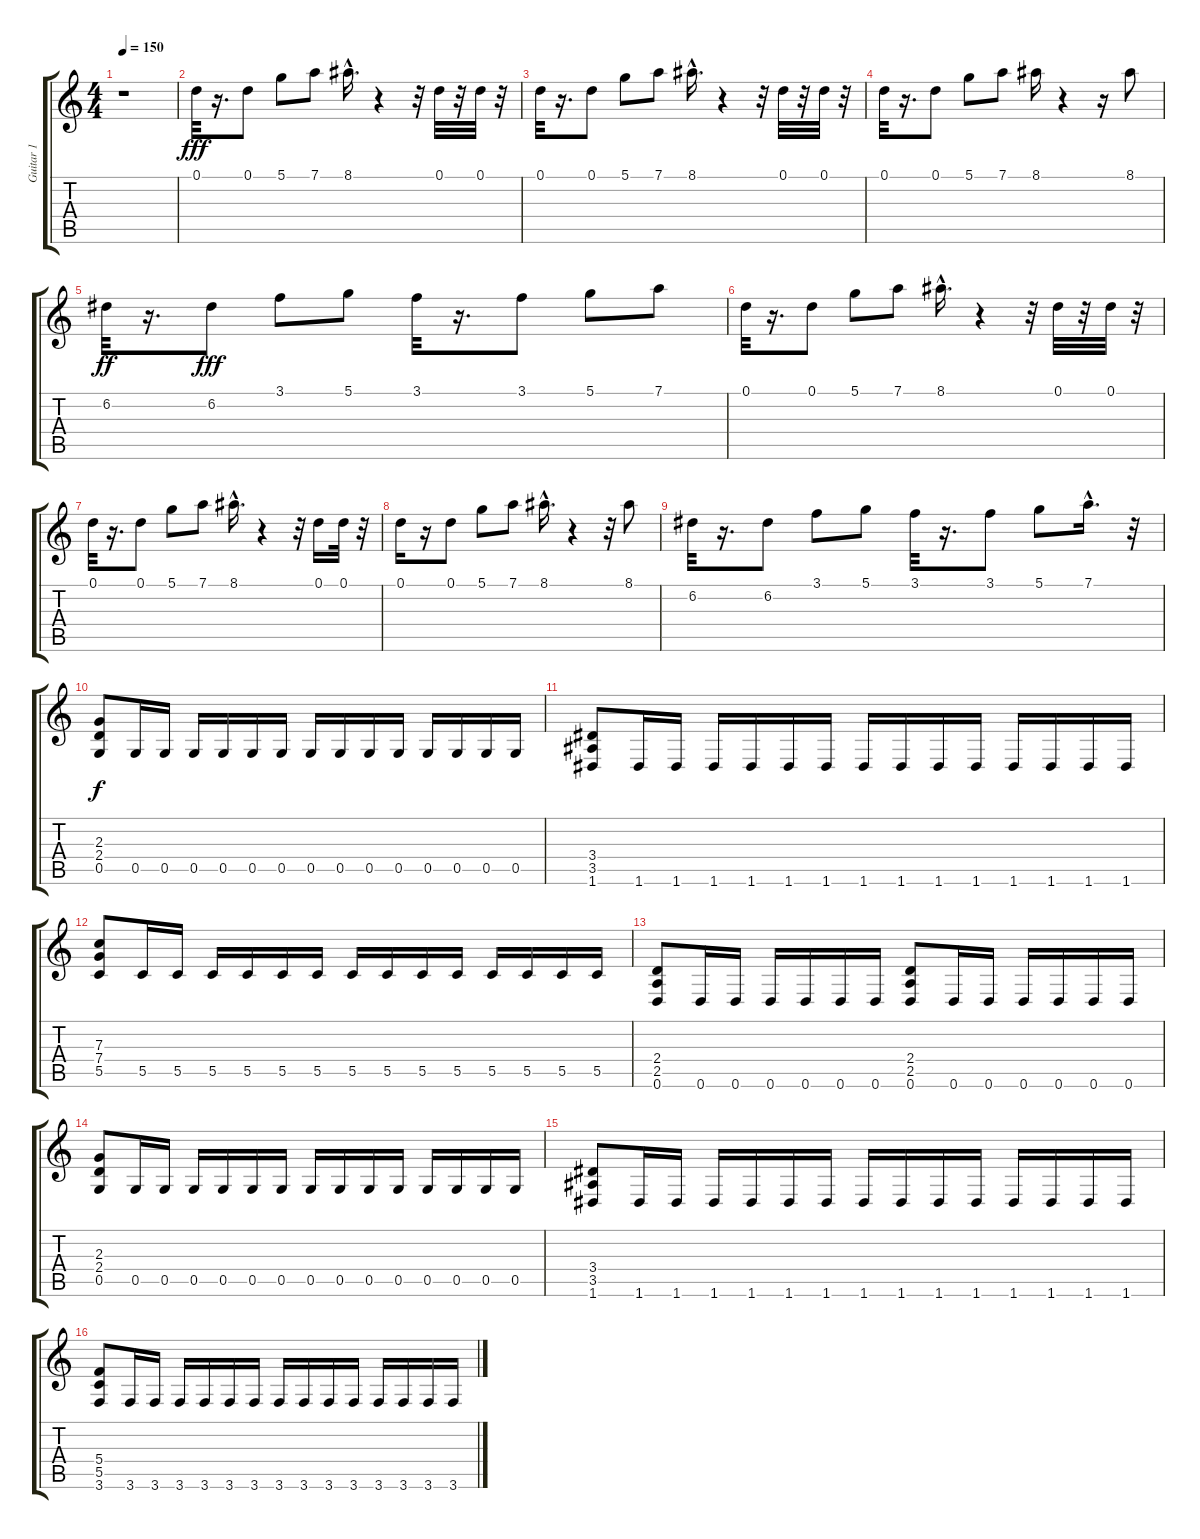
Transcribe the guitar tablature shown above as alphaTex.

\track ("Guitar 1" "Guitar 1") {instrument distortionguitar}
\staff {score tabs}
\tuning (D4 A3 F3 C3 G2 D2) {hide}
\ts (4 4)
\tempo 150
\clef g2
\ks c
r.1{dy fff instrument distortionguitar} |
0.1.32 r.16{d} 0.1.8 5.1.8 7.1.8 8.1{hac}.16{d} r.4 r.32 0.1.32 r.32 0.1.32 r.32 |
0.1.32 r.16{d} 0.1.8 5.1.8 7.1.8 8.1{hac}.16{d} r.4 r.32 0.1.32 r.32 0.1.32 r.32 |
0.1.32 r.16{d} 0.1.8 5.1.8 7.1.8 8.1.16 r.4 r.16 8.1.8 |
6.2.32{dy ff} r.16{d} 6.2.8{dy fff} 3.1.8 5.1.8 3.1.32 r.16{d} 3.1.8 5.1.8 7.1.8 |
0.1.32 r.16{d} 0.1.8 5.1.8 7.1.8 8.1{hac}.16{d} r.4 r.32 0.1.32 r.32 0.1.32 r.32 |
0.1.32 r.16{d} 0.1.8 5.1.8 7.1.8 8.1{hac}.16{d} r.4 r.32 0.1.16 0.1.32 r.32 |
0.1.16 r.16 0.1.8 5.1.8 7.1.8 8.1{hac}.16{d} r.4 r.32 8.1.8 |
6.2.32 r.16{d} 6.2.8 3.1.8 5.1.8 3.1.32 r.16{d} 3.1.8 5.1.8 7.1{hac}.16{d} r.32 |
(2.3 2.4 0.5).8{dy f} 0.5.16 0.5.16 0.5.16 0.5.16 0.5.16 0.5.16 0.5.16 0.5.16 0.5.16 0.5.16 0.5.16 0.5.16 0.5.16 0.5.16 |
(3.4 3.5 1.6).8 1.6.16 1.6.16 1.6.16 1.6.16 1.6.16 1.6.16 1.6.16 1.6.16 1.6.16 1.6.16 1.6.16 1.6.16 1.6.16 1.6.16 |
(7.3 7.4 5.5).8 5.5.16 5.5.16 5.5.16 5.5.16 5.5.16 5.5.16 5.5.16 5.5.16 5.5.16 5.5.16 5.5.16 5.5.16 5.5.16 5.5.16 |
(2.4 2.5 0.6).8 0.6.16 0.6.16 0.6.16 0.6.16 0.6.16 0.6.16 (2.4 2.5 0.6).8 0.6.16 0.6.16 0.6.16 0.6.16 0.6.16 0.6.16 |
(2.3 2.4 0.5).8 0.5.16 0.5.16 0.5.16 0.5.16 0.5.16 0.5.16 0.5.16 0.5.16 0.5.16 0.5.16 0.5.16 0.5.16 0.5.16 0.5.16 |
(3.4 3.5 1.6).8 1.6.16 1.6.16 1.6.16 1.6.16 1.6.16 1.6.16 1.6.16 1.6.16 1.6.16 1.6.16 1.6.16 1.6.16 1.6.16 1.6.16 |
(5.4 5.5 3.6).8 3.6.16 3.6.16 3.6.16 3.6.16 3.6.16 3.6.16 3.6.16 3.6.16 3.6.16 3.6.16 3.6.16 3.6.16 3.6.16 3.6.16
